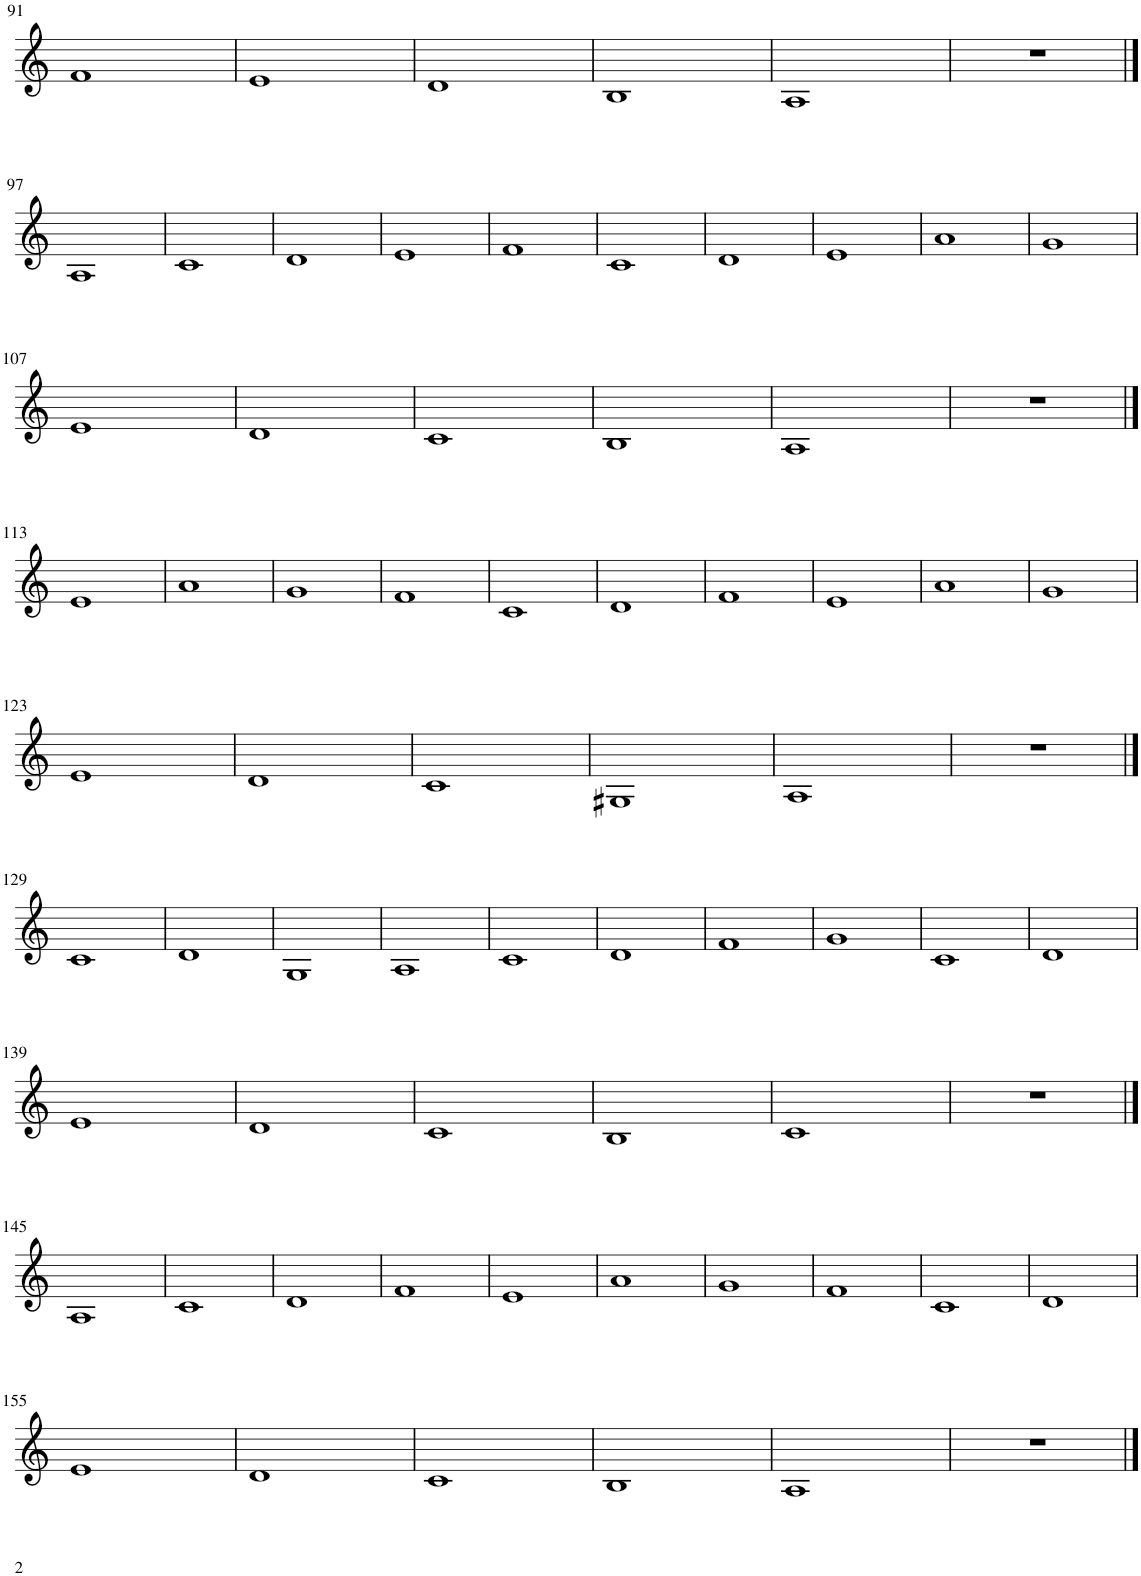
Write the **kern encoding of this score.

**kern
*part1
*staff1
*I"Скрипка
!!LO:PB:g=z
*clefG2
*k[]
*M4/4
=91
1f
=92
1e
=93
1d
=94
1B
=95
1A
=96
1r
!!LO:LB:g=z
==97
1A
=98
1c
=99
1d
=100
1e
=101
1f
=102
1c
=103
1d
=104
1e
=105
1a
=106
1g
!!LO:LB:g=z
=107
1e
=108
1d
=109
1c
=110
1B
=111
1A
=112
1r
!!LO:LB:g=z
==113
1e
=114
1a
=115
1g
=116
1f
=117
1c
=118
1d
=119
1f
=120
1e
=121
1a
=122
1g
!!LO:LB:g=z
=123
1e
=124
1d
=125
1c
=126
1G#X
=127
1A
=128
1r
!!LO:LB:g=z
==129
1c
=130
1d
=131
1G
=132
1A
=133
1c
=134
1d
=135
1f
=136
1g
=137
1c
=138
1d
!!LO:LB:g=z
=139
1e
=140
1d
=141
1c
=142
1B
=143
1c
=144
1r
!!LO:LB:g=z
==145
1A
=146
1c
=147
1d
=148
1f
=149
1e
=150
1a
=151
1g
=152
1f
=153
1c
=154
1d
!!LO:LB:g=z
=155
1e
=156
1d
=157
1c
=158
1B
=159
1A
=160
1r
==
*-
